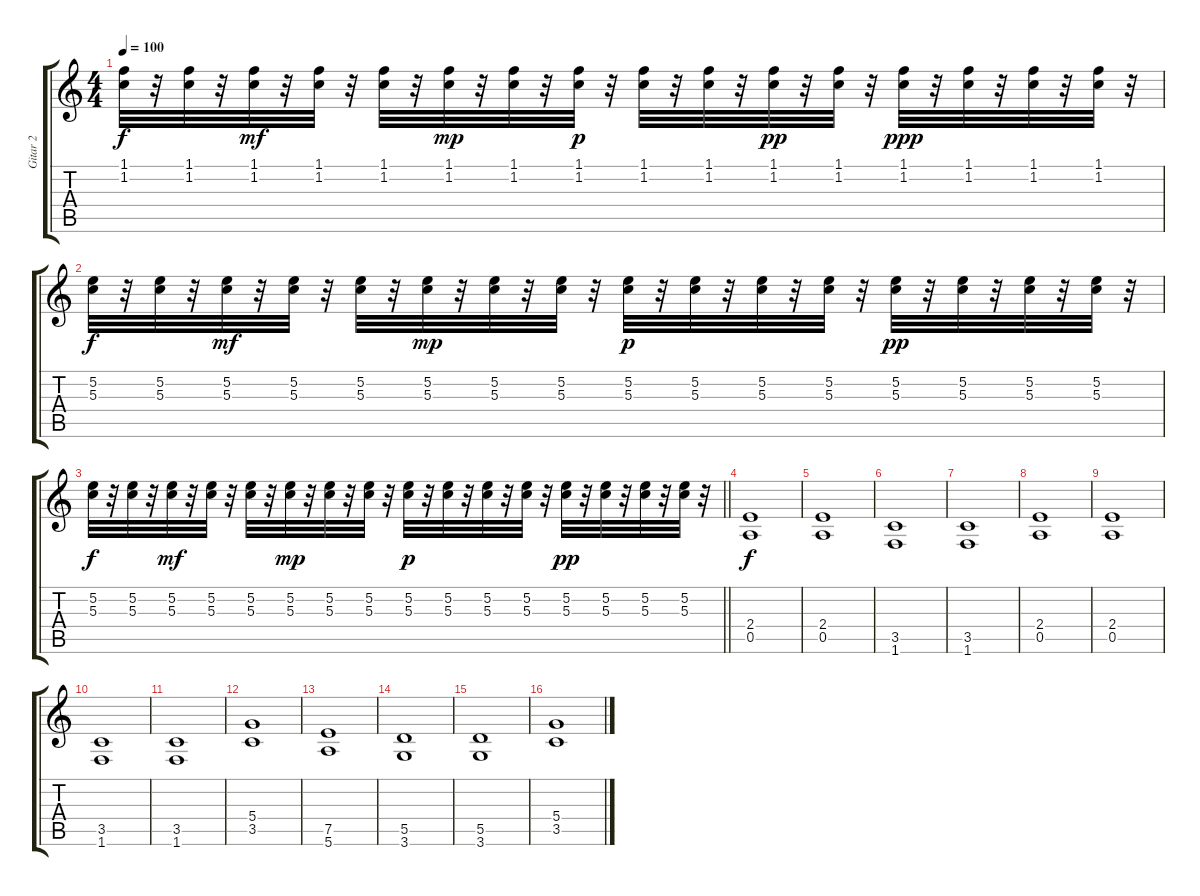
\track ("Gitar 2" "Gitar 2") {instrument overdrivenguitar}
\staff {score tabs}
\tuning (E4 B3 G3 D3 A2 E2) {hide}
\ts (4 4)
\tempo 100
\clef g2
\ks c
(1.1 1.2).32{dy f} r.32 (1.1 1.2).32 r.32 (1.1 1.2).32{dy mf} r.32 (1.1 1.2).32 r.32 (1.1 1.2).32 r.32 (1.1 1.2).32{dy mp} r.32 (1.1 1.2).32 r.32 (1.1 1.2).32{dy p} r.32 (1.1 1.2).32 r.32 (1.1 1.2).32 r.32 (1.1 1.2).32{dy pp} r.32 (1.1 1.2).32 r.32 (1.1 1.2).32{dy ppp} r.32 (1.1 1.2).32 r.32 (1.1 1.2).32 r.32 (1.1 1.2).32 r.32 |
(5.2 5.3).32{dy f} r.32 (5.2 5.3).32 r.32 (5.2 5.3).32{dy mf} r.32 (5.2 5.3).32 r.32 (5.2 5.3).32 r.32 (5.2 5.3).32{dy mp} r.32 (5.2 5.3).32 r.32 (5.2 5.3).32 r.32 (5.2 5.3).32{dy p} r.32 (5.2 5.3).32 r.32 (5.2 5.3).32 r.32 (5.2 5.3).32 r.32 (5.2 5.3).32{dy pp} r.32 (5.2 5.3).32 r.32 (5.2 5.3).32 r.32 (5.2 5.3).32 r.32 |
\barLineRight lightlight
(5.2 5.3).32{dy f} r.32 (5.2 5.3).32 r.32 (5.2 5.3).32{dy mf} r.32 (5.2 5.3).32 r.32 (5.2 5.3).32 r.32 (5.2 5.3).32{dy mp} r.32 (5.2 5.3).32 r.32 (5.2 5.3).32 r.32 (5.2 5.3).32{dy p} r.32 (5.2 5.3).32 r.32 (5.2 5.3).32 r.32 (5.2 5.3).32 r.32 (5.2 5.3).32{dy pp} r.32 (5.2 5.3).32 r.32 (5.2 5.3).32 r.32 (5.2 5.3).32 r.32 |
(2.4 0.5).1{dy f} |
(2.4 0.5).1 |
(3.5 1.6).1 |
(3.5 1.6).1 |
(2.4 0.5).1 |
(2.4 0.5).1 |
(3.5 1.6).1 |
(3.5 1.6).1 |
(5.4 3.5).1 |
(7.5 5.6).1 |
(5.5 3.6).1 |
(5.5 3.6).1 |
(5.4 3.5).1
